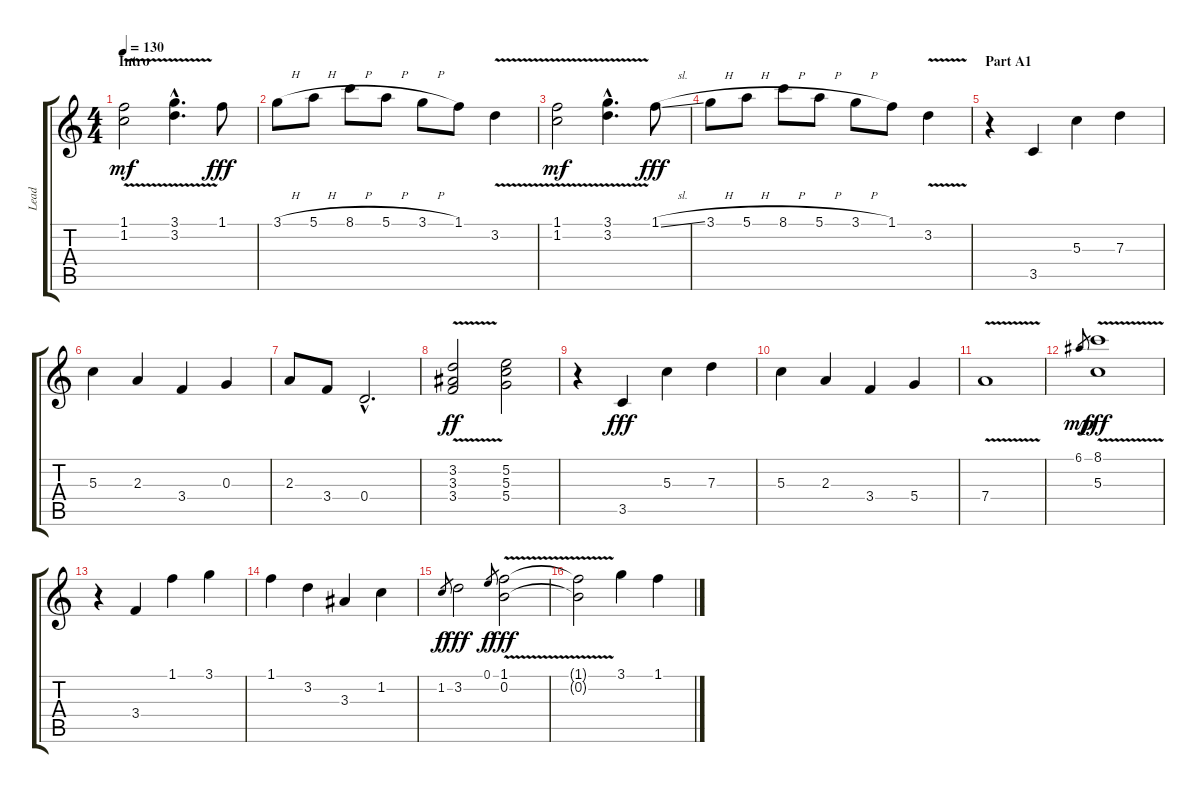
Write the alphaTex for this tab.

\track ("Lead" "Lead") {instrument acousticguitarnylon}
\staff {score tabs}
\tuning (E4 B3 G3 D3 A2 E2) {hide}
\ts (4 4)
\section ("" "Intro")
\tempo 130
\clef g2
\ks c
(1.1{v} 1.2).2{dy mf instrument acousticguitarnylon} (3.1{v hac} 3.2{hac}).4{d} 1.1.8{dy fff} |
3.1{h}.8 5.1{h}.8 8.1{h}.8 5.1{h}.8 3.1{h}.8 1.1.8 3.2{v}.4 |
(1.1{v} 1.2).2{dy mf} (3.1{v hac} 3.2{hac}).4{d} 1.1{sl}.8{dy fff} |
3.1{h}.8 5.1{h}.8 8.1{h}.8 5.1{h}.8 3.1{h}.8 1.1.8 3.2{v}.4 |
\section ("" "Part A1")
r.4{volume 16 instrument electricbasspick} 3.5.4 5.3.4 7.3.4 |
5.3.4 2.3.4 3.4.4 0.3.4 |
2.3.8 3.4.8 0.4{hac}.2{d} |
(3.2{v} 3.3 3.4).2{dy ff} (5.2 5.3 5.4).2 |
r.4 3.5.4{dy fff} 5.3.4 7.3.4 |
5.3.4 2.3.4 3.4.4 5.4.4 |
7.4{v}.1 |
6.1.8{gr dy mp} (8.1{v} 5.3{v}).1{dy fff} |
r.4 3.4.4 1.1.4 3.1.4 |
1.1.4 3.2.4 3.3.4 1.2.4 |
1.2.8{gr dy f} 3.2.2{dy fff} 0.1.8{gr dy f} (1.1 0.2{v}).2{dy fff} |
(1.1{t} 0.2{t}).2 3.1.4 1.1.4
